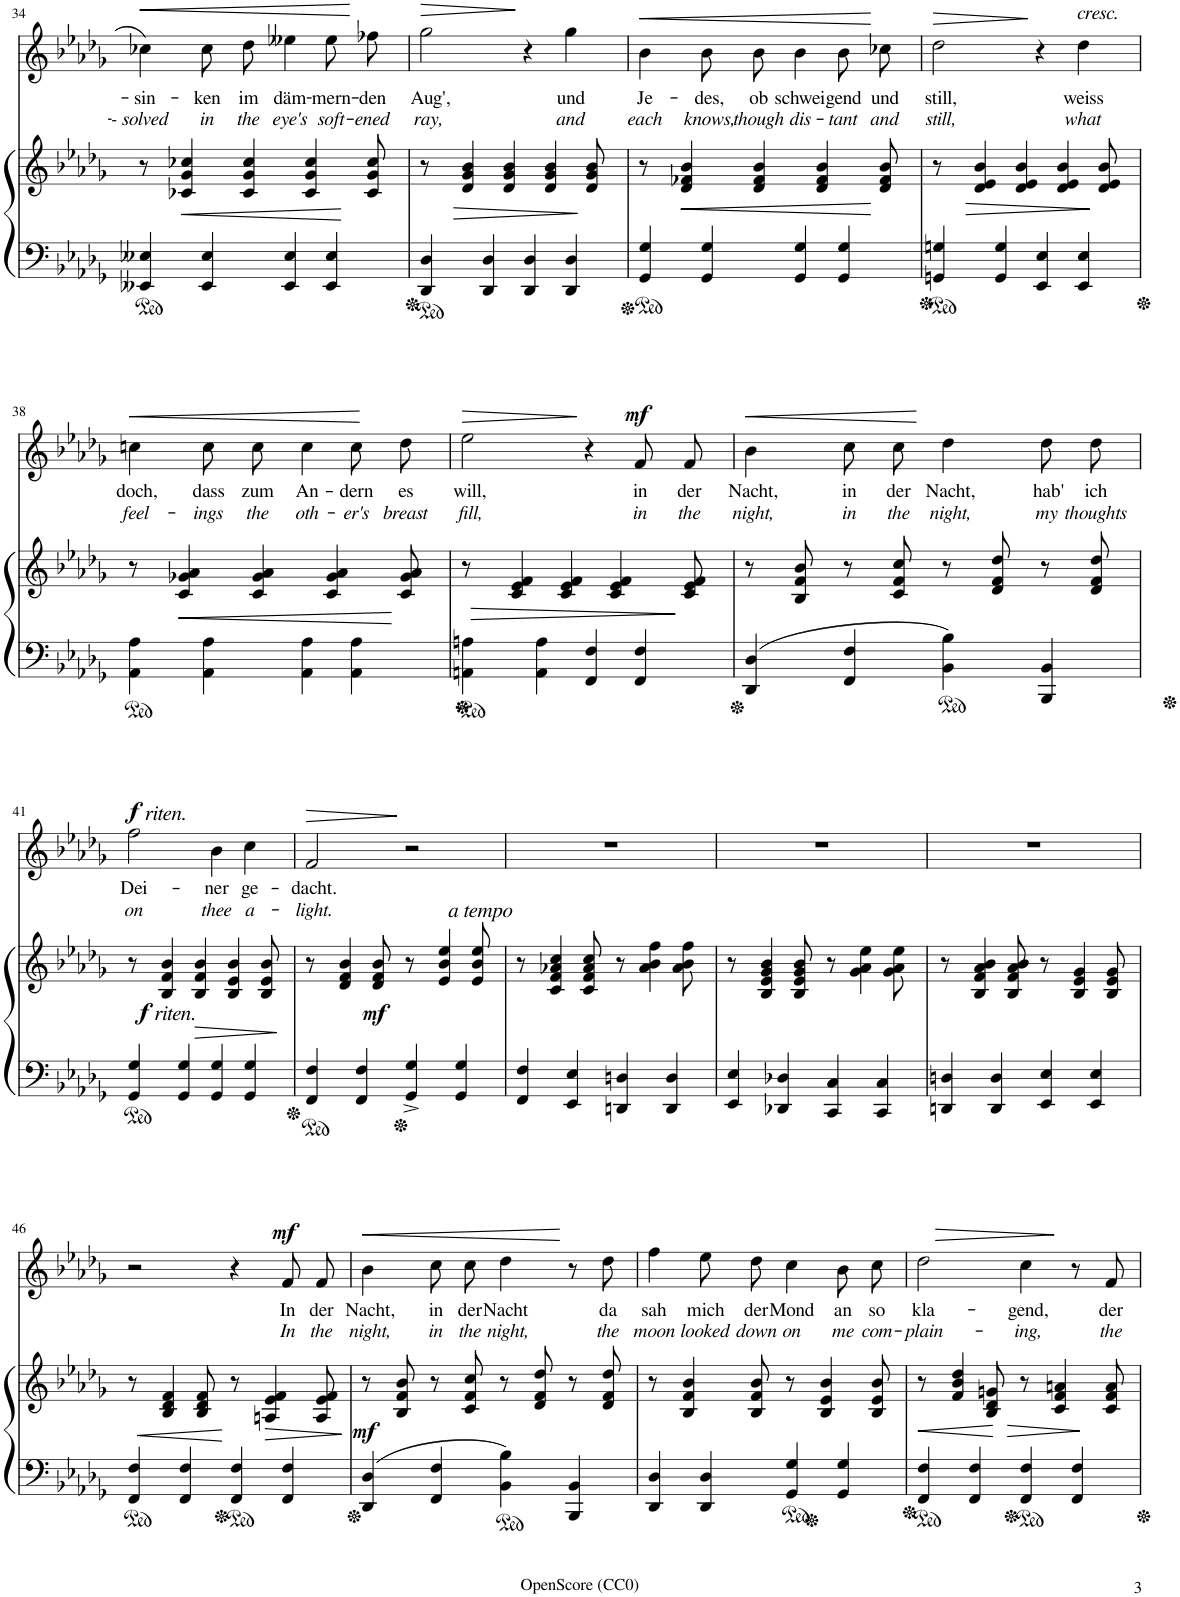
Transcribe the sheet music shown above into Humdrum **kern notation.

**kern	**kern	**dynam	**kern	**text	**text	**dynam
*part2	*part2	*part2	*part1	*part1	*part1	*part1
*staff3	*staff2	*staff2/3	*staff1	*staff1	*staff1	*staff1
*I"Pianoforte	*	*	*I"Singstimme Voice	*	*	*
*I'Pno	*	*	*	*	*	*
!!LO:PB:g=z
*clefF4	*clefG2	*	*clefG2	*	*	*
*k[b-e-a-d-g-]	*k[b-e-a-d-g-]	*	*k[b-e-a-d-g-]	*	*	*
*M4/4	*M4/4	*	*M4/4	*	*	*
*met(c)	*met(c)	*	*met(c)	*	*	*
=34	=34	=34	=34	=34	=34	=34
!	!	!	!	!LO:LY:b	!LO:LY:b	!LO:HP:b
4EE--X/ 4E--X/	8r	.	4cc-X\	-sin-	-- solved	<
!	!	!LO:HP:b	!	!	!	!
.	4c-X/ 4g-/ 4cc-X/	<	.	.	.	.
!	!	!	!	!LO:LY:b	!LO:LY:b	!
4EE--/ 4E--/	.	.	8cc-\L	-ken	in	.
!	!	!	!	!LO:LY:b	!LO:LY:b	!
.	4c-/ 4g-/ 4cc-/	.	8dd-\J	im	the	.
!	!	!	!	!LO:LY:b	!LO:LY:b	!
4EE--/ 4E--/	.	.	4ee--X\	däm-	eye's	.
.	4c-/ 4g-/ 4cc-/	.	.	.	.	.
!	!	!	!	!LO:LY:b	!LO:LY:b	!
4EE--/ 4E--/	.	.	8ee--\L	-mern-	soft-	.
!	!	!	!	!LO:LY:b	!LO:LY:b	!
.	8c-/ 8g-/ 8cc-/	[	8ff-X\J	-den	-ened	[
=35	=35	=35	=35	=35	=35	=35
!	!	!	!	!LO:LY:b	!LO:LY:b	!LO:HP:b
4DD-/ 4D-/	8r	.	2gg-\	Aug',	ray,	>
!	!	!LO:HP:b	!	!	!	!
.	4d-/ 4g-/ 4b-/	>	.	.	.	.
4DD-/ 4D-/	.	.	.	.	.	.
.	4d-/ 4g-/ 4b-/	.	.	.	.	.
4DD-/ 4D-/	.	.	4r	.	.	]
.	4d-/ 4g-/ 4b-/	.	.	.	.	.
!	!	!	!	!LO:LY:b	!LO:LY:b	!
4DD-/ 4D-/	.	.	4gg-\	und	and	.
.	8d-/ 8g-/ 8b-/	]	.	.	.	.
=36	=36	=36	=36	=36	=36	=36
!	!	!	!	!LO:LY:b	!LO:LY:b	!LO:HP:b
4GG-/ 4G-/	8r	.	4b-\	Je-	each	<
!	!	!LO:HP:b	!	!	!	!
.	4d-/ 4f-X/ 4b-/	<	.	.	.	.
!	!	!	!	!LO:LY:b	!LO:LY:b	!
4GG-/ 4G-/	.	.	8b-\L	-des,	knows,	.
!	!	!	!	!LO:LY:b	!LO:LY:b	!
.	4d-/ 4f-/ 4b-/	.	8b-\J	ob	though	.
!	!	!	!	!LO:LY:b	!LO:LY:b	!
4GG-/ 4G-/	.	.	4b-\	schwei-	dis-	.
.	4d-/ 4f-/ 4b-/	.	.	.	.	.
!	!	!	!	!LO:LY:b	!LO:LY:b	!
4GG-/ 4G-/	.	.	8b-\L	-gend	-tant	.
!	!	!	!	!LO:LY:b	!LO:LY:b	!
.	8d-/ 8f-/ 8b-/	[	8cc-X\J	und	and	[
=37	=37	=37	=37	=37	=37	=37
!	!	!	!	!LO:LY:b	!LO:LY:b	!LO:HP:b
4GGn/ 4Gn/	8r	.	2dd-\	still,	still,	>
!	!	!LO:HP:b	!	!	!	!
.	4d-/ 4e-/ 4b-/	>	.	.	.	.
4GG/ 4G/	.	.	.	.	.	.
.	4d-/ 4e-/ 4b-/	.	.	.	.	.
4EE-/ 4E-/	.	.	4r	.	.	]
.	4d-/ 4e-/ 4b-/	.	.	.	.	.
!	!	!	!LO:TX:a:i:t=cresc.	!	!	!
!	!	!	!	!LO:LY:b	!LO:LY:b	!
4EE-/ 4E-/	.	.	4dd-\	weiss	what	.
.	8d-/ 8e-/ 8b-/	]	.	.	.	.
!!LO:LB:g=z
=38	=38	=38	=38	=38	=38	=38
!	!	!	!	!LO:LY:b	!LO:LY:b	!LO:HP:b
4AA-\ 4A-\	8r	.	4ccn\	doch,	feel-	<
!	!	!LO:HP:b	!	!	!	!
.	4c/ 4g-X/ 4a-/	<	.	.	.	.
!	!	!	!	!LO:LY:b	!LO:LY:b	!
4AA-\ 4A-\	.	.	8cc\L	dass	-ings	.
!	!	!	!	!LO:LY:b	!LO:LY:b	!
.	4c/ 4g-/ 4a-/	.	8cc\J	zum	the	.
!	!	!	!	!LO:LY:b	!LO:LY:b	!
4AA-\ 4A-\	.	.	4cc\	An-	oth-	.
.	4c/ 4g-/ 4a-/	.	.	.	.	.
!	!	!	!	!LO:LY:b	!LO:LY:b	!
4AA-\ 4A-\	.	.	8cc\L	-dern	-er's	[
!	!	!	!	!LO:LY:b	!LO:LY:b	!
.	8c/ 8g-/ 8a-/	[	8dd-\J	es	breast	.
=39	=39	=39	=39	=39	=39	=39
!	!	!LO:HP:b	!	!LO:LY:b	!LO:LY:b	!LO:HP:b
4AAn\ 4An\	8r	>	2ee-\	will,	fill,	>
.	4c/ 4e-/ 4f/	.	.	.	.	.
4AA\ 4A\	.	.	.	.	.	.
.	4c/ 4e-/ 4f/	.	.	.	.	.
4FF/ 4F/	.	.	4r	.	.	]
.	4c/ 4e-/ 4f/	.	.	.	.	.
!	!	!	!	!LO:LY:b	!LO:LY:b	!LO:DY:a
4FF/ 4F/	.	.	8f/L	in	in	mf
!	!	!	!	!LO:LY:b	!LO:LY:b	!
.	8c/ 8e-/ 8f/	]	8f/J	der	the	.
=40	=40	=40	=40	=40	=40	=40
!	!	!	!	!LO:LY:b	!LO:LY:b	!LO:HP:b
4DD-/ 4D-/	8r	.	4b-\	Nacht,	night,	<
.	8B-/ 8f/ 8b-/	.	.	.	.	.
!	!	!	!	!LO:LY:b	!LO:LY:b	!
4FF/ 4F/	8r	.	8cc\L	in	in	.
!	!	!	!	!LO:LY:b	!LO:LY:b	!
.	8c/ 8f/ 8cc/	.	8cc\J	der	the	.
!	!	!	!	!LO:LY:b	!LO:LY:b	!
4BB-\ 4B-\	8r	.	4dd-\	Nacht,	night,	[
.	8d-/ 8f/ 8dd-/	.	.	.	.	.
!	!	!	!	!LO:LY:b	!LO:LY:b	!
4BBB-/ 4BB-/	8r	.	8dd-\L	hab'	my	.
!	!	!	!	!LO:LY:b	!LO:LY:b	!
.	8d-/ 8f/ 8dd-/	.	8dd-\J	ich	thoughts	.
!!LO:LB:g=z
=41	=41	=41	=41	=41	=41	=41
!	!	!	!LO:TX:a:i:t=riten.	!	!	!
!	!	!	!	!LO:LY:b	!LO:LY:b	!LO:DY:a
4GG-/ 4G-/	8r	.	2ff\	Dei-	on	f
!	!LO:TX:b:i:t=riten.	!	!	!	!	!
!	!	!LO:DY:b	!	!	!	!
.	4B-/ 4f/ 4b-/	f	.	.	.	.
4GG-/ 4G-/	.	.	.	.	.	.
!	!	!LO:HP:b	!	!	!	!
.	4B-/ 4f/ 4b-/	>	.	.	.	.
!	!	!	!	!LO:LY:b	!LO:LY:b	!
4GG-/ 4G-/	.	.	4b-\	-ner	thee	.
.	4B-/ 4e-/ 4b-/	.	.	.	.	.
!	!	!	!	!LO:LY:b	!LO:LY:b	!
4GG-/ 4G-/	.	.	4cc\	ge-	a-	.
.	8B-/ 8e-/ 8b-/	.	.	.	.	.
.	.	]	.	.	.	.
=42	=42	=42	=42	=42	=42	=42
!	!	!	!	!LO:LY:b	!LO:LY:b	!LO:HP:b
*	*	*	*^	*	*	*
4FF/ 4F/	8r	.	2f/	2ryy	-dacht.	-light.	>
.	4d-/ 4f/ 4b-/	.	.	.	.	.	.
4FF/ 4F/	.	.	.	.	.	.	.
!	!	!LO:DY:b	!	!	!	!	!
.	8d-/ 8f/ 8b-/	mf	.	.	.	.	.
4GG-/^ 4G-/^	8r	.	2r	8ryy	.	.	]
!	!	!	!	!LO:TX:b:i:t=a tempo	!	!	!
.	4e-/ 4b-/ 4ee-/	.	.	4.ryy	.	.	.
4GG-/ 4G-/	.	.	.	.	.	.	.
.	8e-/ 8b-/ 8ee-/	.	.	.	.	.	.
*	*	*	*v	*v	*	*	*
=43	=43	=43	=43	=43	=43	=43
4FF/ 4F/	8r	.	1r	.	.	.
.	4c/ 4f/ 4a-X/ 4cc/	.	.	.	.	.
4EE-/ 4E-/	.	.	.	.	.	.
.	8c/ 8f/ 8a-/ 8cc/	.	.	.	.	.
4DDn/ 4Dn/	8r	.	.	.	.	.
.	4a-\ 4b-\ 4ff\	.	.	.	.	.
4DD/ 4D/	.	.	.	.	.	.
.	8a-\ 8b-\ 8ff\	.	.	.	.	.
=44	=44	=44	=44	=44	=44	=44
4EE-/ 4E-/	8r	.	1r	.	.	.
.	4B-/ 4e-/ 4g-/ 4b-/	.	.	.	.	.
4DD-X/ 4D-X/	.	.	.	.	.	.
.	8B-/ 8e-/ 8g-/ 8b-/	.	.	.	.	.
4CC/ 4C/	8r	.	.	.	.	.
.	4g-\ 4a-\ 4ee-\	.	.	.	.	.
4CC/ 4C/	.	.	.	.	.	.
.	8g-\ 8a-\ 8ee-\	.	.	.	.	.
=45	=45	=45	=45	=45	=45	=45
4DDn/ 4Dn/	8r	.	1r	.	.	.
.	4B-/ 4f/ 4a-/ 4b-/	.	.	.	.	.
4DD/ 4D/	.	.	.	.	.	.
.	8B-/ 8f/ 8a-/ 8b-/	.	.	.	.	.
4EE-/ 4E-/	8r	.	.	.	.	.
.	4B-/ 4e-/ 4g-/	.	.	.	.	.
4EE-/ 4E-/	.	.	.	.	.	.
.	8B-/ 8e-/ 8g-/	.	.	.	.	.
!!LO:LB:g=z
=46	=46	=46	=46	=46	=46	=46
!	!	!LO:HP:b	!	!	!	!
4FF/ 4F/	8r	<	2r	.	.	.
.	4B-/ 4d-/ 4f/	.	.	.	.	.
4FF/ 4F/	.	.	.	.	.	.
.	8B-/ 8d-/ 8f/	.	.	.	.	.
4FF/ 4F/	8r	[	4r	.	.	.
!	!	!LO:HP:b	!	!	!	!
.	4An/ 4e-/ 4f/	>	.	.	.	.
!	!	!	!	!LO:LY:b	!LO:LY:b	!LO:DY:a
4FF/ 4F/	.	.	8f/L	In	In	mf
!	!	!	!	!LO:LY:b	!LO:LY:b	!
.	8A/ 8e-/ 8f/	.	8f/J	der	the	.
.	.	]	.	.	.	.
=47	=47	=47	=47	=47	=47	=47
!	!	!LO:DY:b	!	!LO:LY:b	!LO:LY:b	!LO:HP:b
4DD-/ 4D-/	8r	mf	4b-\	Nacht,	night,	<
.	8B-/ 8f/ 8b-/	.	.	.	.	.
!	!	!	!	!LO:LY:b	!LO:LY:b	!
4FF/ 4F/	8r	.	8cc\L	in	in	.
!	!	!	!	!LO:LY:b	!LO:LY:b	!
.	8c/ 8f/ 8cc/	.	8cc\J	der	the	.
!	!	!	!	!LO:LY:b	!LO:LY:b	!
4BB-\ 4B-\	8r	.	4dd-\	Nacht	night,	.
.	8d-/ 8f/ 8dd-/	.	.	.	.	.
4BBB-/ 4BB-/	8r	.	8r	.	.	[
!	!	!	!	!LO:LY:b	!LO:LY:b	!
.	8d-/ 8f/ 8dd-/	.	8dd-\	da	the	.
=48	=48	=48	=48	=48	=48	=48
!	!	!	!	!LO:LY:b	!LO:LY:b	!
4DD-/ 4D-/	8r	.	4ff\	sah	moon	.
.	4B-/ 4f/ 4b-/	.	.	.	.	.
!	!	!	!	!LO:LY:b	!LO:LY:b	!
4DD-/ 4D-/	.	.	8ee-\L	mich	looked	.
!	!	!	!	!LO:LY:b	!LO:LY:b	!
.	8B-/ 8f/ 8b-/	.	8dd-\J	der	down	.
!	!	!	!	!LO:LY:b	!LO:LY:b	!
4GG-/ 4G-/	8r	.	4cc\	Mond	on	.
.	4B-/ 4e-/ 4b-/	.	.	.	.	.
!	!	!	!	!LO:LY:b	!LO:LY:b	!
4GG-/ 4G-/	.	.	8b-\L	an	me	.
!	!	!	!	!LO:LY:b	!LO:LY:b	!
.	8B-/ 8e-/ 8b-/	.	8cc\J	so	com-	.
=49	=49	=49	=49	=49	=49	=49
!	!	!LO:HP:b	!	!LO:LY:b	!LO:LY:b	!LO:HP:b
4FF/ 4F/	8r	<	2dd-\	kla-	-plain-	>
.	4f/ 4b-/ 4dd-/	.	.	.	.	.
4FF/ 4F/	.	.	.	.	.	.
.	8B-/ 8d-/ 8gn/	.	.	.	.	.
!	!	!LO:HP:n=1:b	!	!LO:LY:b	!LO:LY:b	!
4FF/ 4F/	8r	[ >	4cc\	-gend,	-ing,	.
.	4c/ 4f/ 4an/	.	.	.	.	.
4FF/ 4F/	.	.	8r	.	.	]
!	!	!	!	!LO:LY:b	!LO:LY:b	!
.	8c/ 8f/ 8a/	]	8f/	der	the	.
=	=	=	=	=	=	=
*-	*-	*-	*-	*-	*-	*-
